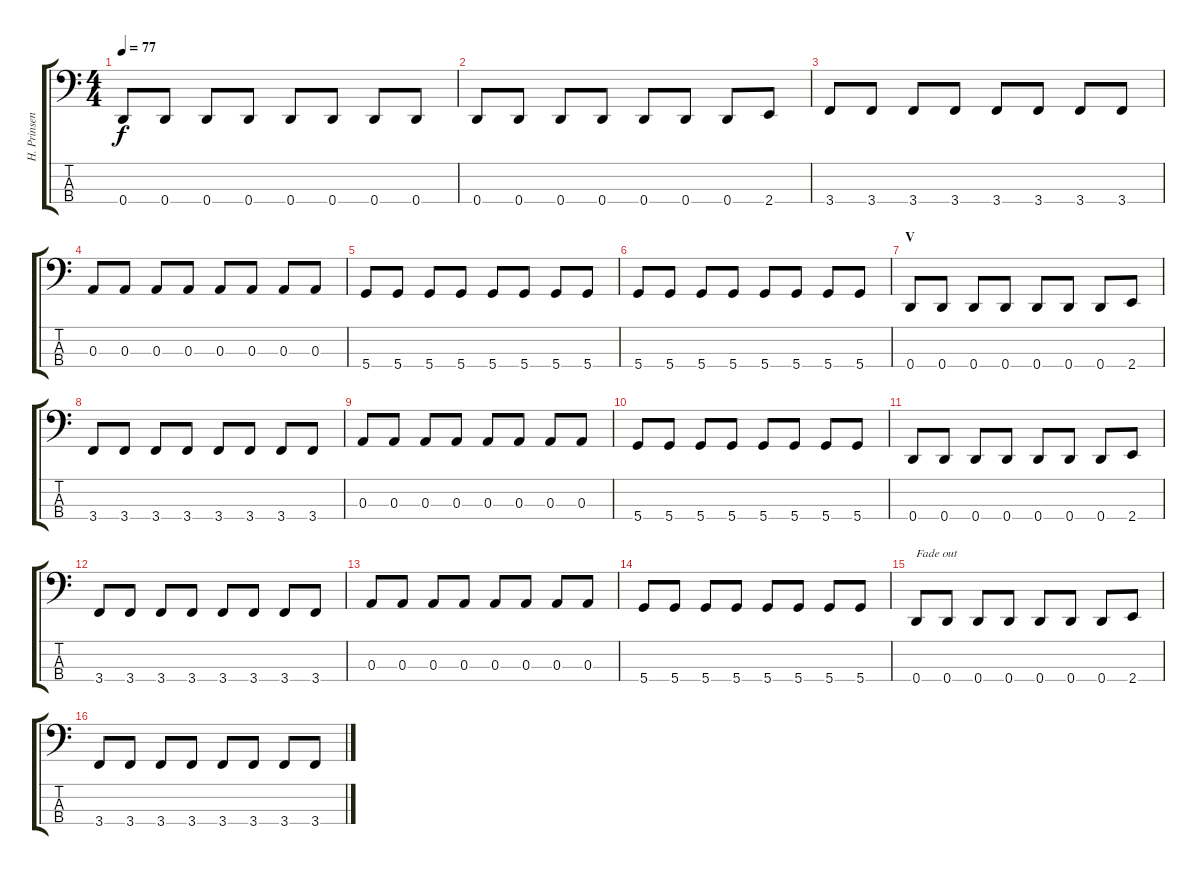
\track ("H. Prinsen Geerligs" "H. Prinsen") {instrument electricbassfinger}
\staff {score tabs}
\tuning (G2 D2 A1 D1) {hide}
\ts (4 4)
\tempo 77
\clef f4
\ks c
0.4.8{dy f} 0.4.8 0.4.8 0.4.8 0.4.8 0.4.8 0.4.8 0.4.8 |
0.4.8 0.4.8 0.4.8 0.4.8 0.4.8 0.4.8 0.4.8 2.4.8 |
3.4.8 3.4.8 3.4.8 3.4.8 3.4.8 3.4.8 3.4.8 3.4.8 |
0.3.8 0.3.8 0.3.8 0.3.8 0.3.8 0.3.8 0.3.8 0.3.8 |
5.4.8 5.4.8 5.4.8 5.4.8 5.4.8 5.4.8 5.4.8 5.4.8 |
5.4.8 5.4.8 5.4.8 5.4.8 5.4.8 5.4.8 5.4.8 5.4.8 |
\section ("" "V")
0.4.8 0.4.8 0.4.8 0.4.8 0.4.8 0.4.8 0.4.8 2.4.8 |
3.4.8 3.4.8 3.4.8 3.4.8 3.4.8 3.4.8 3.4.8 3.4.8 |
0.3.8 0.3.8 0.3.8 0.3.8 0.3.8 0.3.8 0.3.8 0.3.8 |
5.4.8 5.4.8 5.4.8 5.4.8 5.4.8 5.4.8 5.4.8 5.4.8 |
0.4.8 0.4.8 0.4.8 0.4.8 0.4.8 0.4.8 0.4.8 2.4.8 |
3.4.8 3.4.8 3.4.8 3.4.8 3.4.8 3.4.8 3.4.8 3.4.8 |
0.3.8 0.3.8 0.3.8 0.3.8 0.3.8 0.3.8 0.3.8 0.3.8 |
5.4.8 5.4.8 5.4.8 5.4.8 5.4.8 5.4.8 5.4.8 5.4.8 |
0.4.8{txt "Fade out" volume 12} 0.4.8 0.4.8 0.4.8 0.4.8 0.4.8 0.4.8 2.4.8 |
3.4.8{volume 12} 3.4.8 3.4.8 3.4.8 3.4.8 3.4.8 3.4.8 3.4.8
